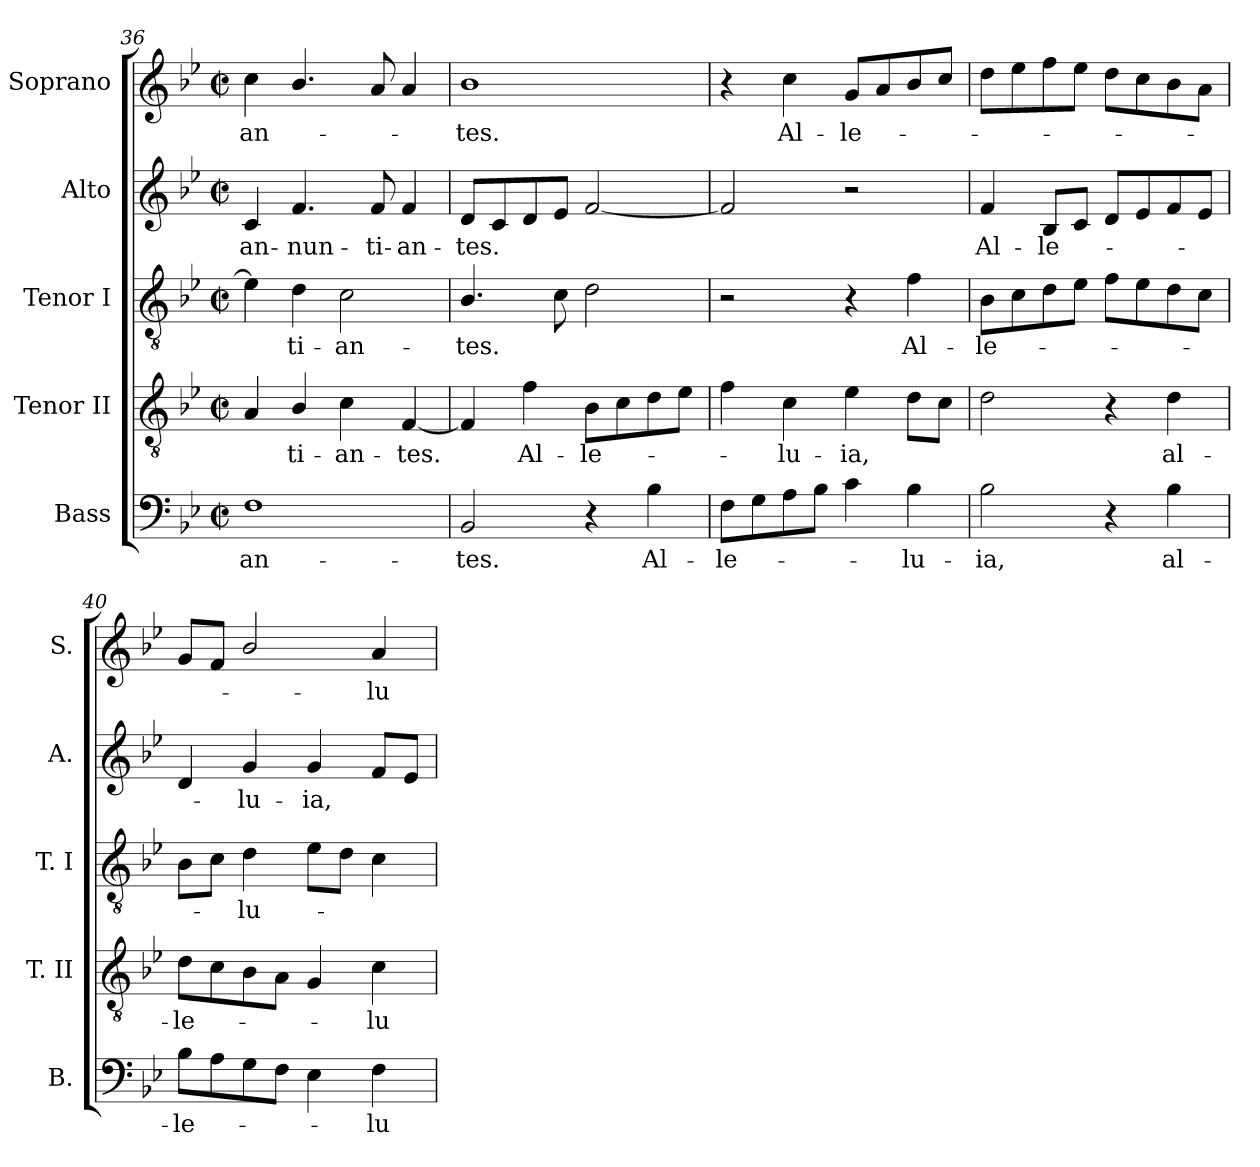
**kern	**text	**kern	**text	**kern	**text	**kern	**text	**kern	**text
*part5	*part5	*part4	*part4	*part3	*part3	*part2	*part2	*part1	*part1
*staff5	*staff5	*staff4	*staff4	*staff3	*staff3	*staff2	*staff2	*staff1	*staff1
*I"Bass	*	*I"Tenor II	*	*I"Tenor I	*	*I"Alto	*	*I"Soprano	*
*I'B.	*	*I'T. II	*	*I'T. I	*	*I'A.	*	*I'S.	*
*clefF4	*	*clefGv2	*	*clefGv2	*	*clefG2	*	*clefG2	*
*	*	*ITrd7c12	*	*ITrd7c12	*	*	*	*	*
*k[b-e-]	*	*k[b-e-]	*	*k[b-e-]	*	*k[b-e-]	*	*k[b-e-]	*
*B-:	*	*B-:	*	*B-:	*	*B-:	*	*B-:	*
*M2/2	*	*M2/2	*	*M2/2	*	*M2/2	*	*M2/2	*
*met(c|)	*	*met(c|)	*	*met(c|)	*	*met(c|)	*	*met(c|)	*
=36	=36	=36	=36	=36	=36	=36	=36	=36	=36
!	!LO:LY:b:color=#000000	!	!	!	!	!	!	!	!
!	!	!	!	!	!	!	!LO:LY:b:color=#000000	!	!
!	!	!	!	!	!	!	!	!	!LO:LY:b:color=#000000
1Fi	-an-	4AAi/	.	4E-i\]	.	4ci/	an-	4cci\	-an-
!	!	!	!LO:LY:b:color=#000000	!	!	!	!	!	!
!	!	!	!	!	!LO:LY:b:color=#000000	!	!	!	!
!	!	!	!	!	!	!	!LO:LY:b:color=#000000	!	!
.	.	4BB-i/	-ti-	4Di\	-ti-	4.fi/	-nun-	4.b-i/	.
!	!	!	!LO:LY:b:color=#000000	!	!	!	!	!	!
!	!	!	!	!	!LO:LY:b:color=#000000	!	!	!	!
.	.	4Ci\	-an-	2Ci\	-an-	.	.	.	.
!	!	!	!	!	!	!	!LO:LY:b:color=#000000	!	!
.	.	.	.	.	.	8fi/	-ti-	8ai/	.
!	!	!	!LO:LY:b:color=#000000	!	!	!	!	!	!
!	!	!	!	!	!	!	!LO:LY:b:color=#000000	!	!
.	.	[<4FFi/	-tes.	.	.	4fi/	-an-	4ai/	.
=37	=37	=37	=37	=37	=37	=37	=37	=37	=37
!	!LO:LY:b:color=#000000	!	!	!	!	!	!	!	!
!	!	!	!	!	!LO:LY:b:color=#000000	!	!	!	!
!	!	!	!	!	!	!	!LO:LY:b:color=#000000	!	!
!	!	!	!	!	!	!	!	!	!LO:LY:b:color=#000000
2BB-i/	-tes.	4FFi/]	.	4.BB-i/	-tes.	8di/L	-tes.	1b-i	-tes.
.	.	.	.	.	.	8ci/	.	.	.
!	!	!	!LO:LY:b:color=#000000	!	!	!	!	!	!
.	.	4Fi\	Al-	.	.	8di/	.	.	.
.	.	.	.	8Ci\	.	8e-i/J	.	.	.
!	!	!	!LO:LY:b:color=#000000	!	!	!	!	!	!
4r	.	8BB-i\L	-le-	2Di\	.	[<2fi/	.	.	.
.	.	8Ci\	.	.	.	.	.	.	.
!	!LO:LY:b:color=#000000	!	!	!	!	!	!	!	!
4B-i\	Al-	8Di\	.	.	.	.	.	.	.
.	.	8E-i\J	.	.	.	.	.	.	.
!!LO:PB:g=z
=38	=38	=38	=38	=38	=38	=38	=38	=38	=38
!	!LO:LY:b:color=#000000	!	!	!	!	!	!	!	!
8Fi\L	-le-	4Fi\	.	2r	.	2fi/]	.	4r	.
8Gi\	.	.	.	.	.	.	.	.	.
!	!	!	!LO:LY:b:color=#000000	!	!	!	!	!	!
!	!	!	!	!	!	!	!	!	!LO:LY:b:color=#000000
8Ai\	.	4Ci\	-lu-	.	.	.	.	4cci\	Al-
8B-i\J	.	.	.	.	.	.	.	.	.
!	!	!	!LO:LY:b:color=#000000	!	!	!	!	!	!
!	!	!	!	!	!	!	!	!	!LO:LY:b:color=#000000
4ci\	.	4E-i\	-ia,	4r	.	2r	.	8gi/L	-le-
.	.	.	.	.	.	.	.	8ai/	.
!	!LO:LY:b:color=#000000	!	!	!	!	!	!	!	!
!	!	!	!	!	!LO:LY:b:color=#000000	!	!	!	!
4B-i\	-lu-	8Di\L	.	4Fi\	Al-	.	.	8b-i/	.
.	.	8Ci\J	.	.	.	.	.	8cci/J	.
=39	=39	=39	=39	=39	=39	=39	=39	=39	=39
!	!LO:LY:b:color=#000000	!	!	!	!	!	!	!	!
!	!	!	!	!	!LO:LY:b:color=#000000	!	!	!	!
!	!	!	!	!	!	!	!LO:LY:b:color=#000000	!	!
2B-i\	-ia,	2Di\	.	8BB-i\L	-le-	4fi/	Al-	8ddi\L	.
.	.	.	.	8Ci\	.	.	.	8ee-i\	.
!	!	!	!	!	!	!	!LO:LY:b:color=#000000	!	!
.	.	.	.	8Di\	.	8B-i/L	-le-	8ffi\	.
.	.	.	.	8E-i\J	.	8ci/J	.	8ee-i\J	.
4r	.	4r	.	8Fi\L	.	8di/L	.	8ddi\L	.
.	.	.	.	8E-i\	.	8e-i/	.	8cci\	.
!	!LO:LY:b:color=#000000	!	!	!	!	!	!	!	!
!	!	!	!LO:LY:b:color=#000000	!	!	!	!	!	!
4B-i\	al-	4Di\	al-	8Di\	.	8fi/	.	8b-i\	.
.	.	.	.	8Ci\J	.	8e-i/J	.	8ai\J	.
=40	=40	=40	=40	=40	=40	=40	=40	=40	=40
!	!LO:LY:b:color=#000000	!	!	!	!	!	!	!	!
!	!	!	!LO:LY:b:color=#000000	!	!	!	!	!	!
8B-i\L	-le-	8Di\L	-le-	8BB-i\L	.	4di/	.	8gi/L	.
8Ai\	.	8Ci\	.	8Ci\J	.	.	.	8fi/J	.
!	!	!	!	!	!LO:LY:b:color=#000000	!	!	!	!
!	!	!	!	!	!	!	!LO:LY:b:color=#000000	!	!
8Gi\	.	8BB-i\	.	4Di\	-lu-	4gi/	-lu-	2b-i/	.
8Fi\J	.	8AAi\J	.	.	.	.	.	.	.
!	!	!	!	!	!	!	!LO:LY:b:color=#000000	!	!
4E-i\	.	4GGi/	.	8E-i\L	.	4gi/	-ia,	.	.
.	.	.	.	8Di\J	.	.	.	.	.
!	!LO:LY:b:color=#000000	!	!	!	!	!	!	!	!
!	!	!	!LO:LY:b:color=#000000	!	!	!	!	!	!
!	!	!	!	!	!	!	!	!	!LO:LY:b:color=#000000
4Fi\	-lu-	4Ci\	-lu-	4Ci\	.	8fi/L	.	4ai/	-lu-
.	.	.	.	.	.	8e-i/J	.	.	.
=	=	=	=	=	=	=	=	=	=
*-	*-	*-	*-	*-	*-	*-	*-	*-	*-
